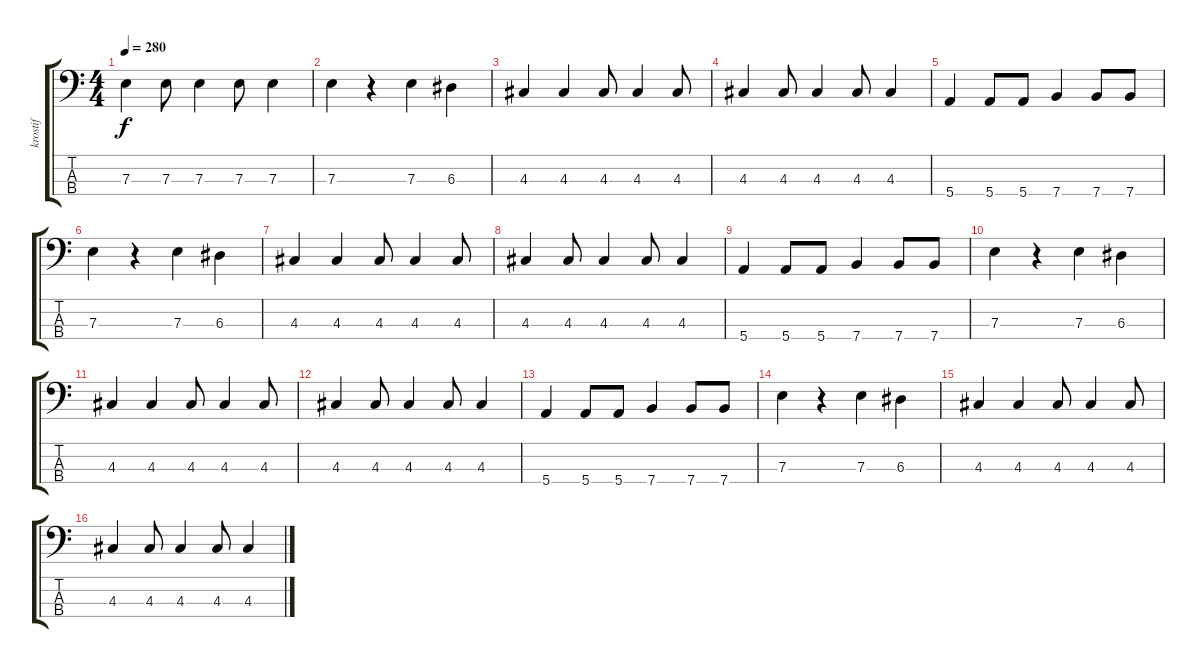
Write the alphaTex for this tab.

\track ("krostif" "krostif") {instrument electricbassfinger}
\staff {score tabs}
\tuning (G2 D2 A1 E1) {hide}
\ts (4 4)
\tempo 280
\clef f4
\ks c
7.3.4{dy f} 7.3.8 7.3.4 7.3.8 7.3.4 |
7.3.4 r.4 7.3.4 6.3.4 |
4.3.4 4.3.4 4.3.8 4.3.4 4.3.8 |
4.3.4 4.3.8 4.3.4 4.3.8 4.3.4 |
5.4.4 5.4.8 5.4.8 7.4.4 7.4.8 7.4.8 |
7.3.4 r.4 7.3.4 6.3.4 |
4.3.4 4.3.4 4.3.8 4.3.4 4.3.8 |
4.3.4 4.3.8 4.3.4 4.3.8 4.3.4 |
5.4.4 5.4.8 5.4.8 7.4.4 7.4.8 7.4.8 |
7.3.4 r.4 7.3.4 6.3.4 |
4.3.4 4.3.4 4.3.8 4.3.4 4.3.8 |
4.3.4 4.3.8 4.3.4 4.3.8 4.3.4 |
5.4.4 5.4.8 5.4.8 7.4.4 7.4.8 7.4.8 |
7.3.4 r.4 7.3.4 6.3.4 |
4.3.4 4.3.4 4.3.8 4.3.4 4.3.8 |
4.3.4 4.3.8 4.3.4 4.3.8 4.3.4
